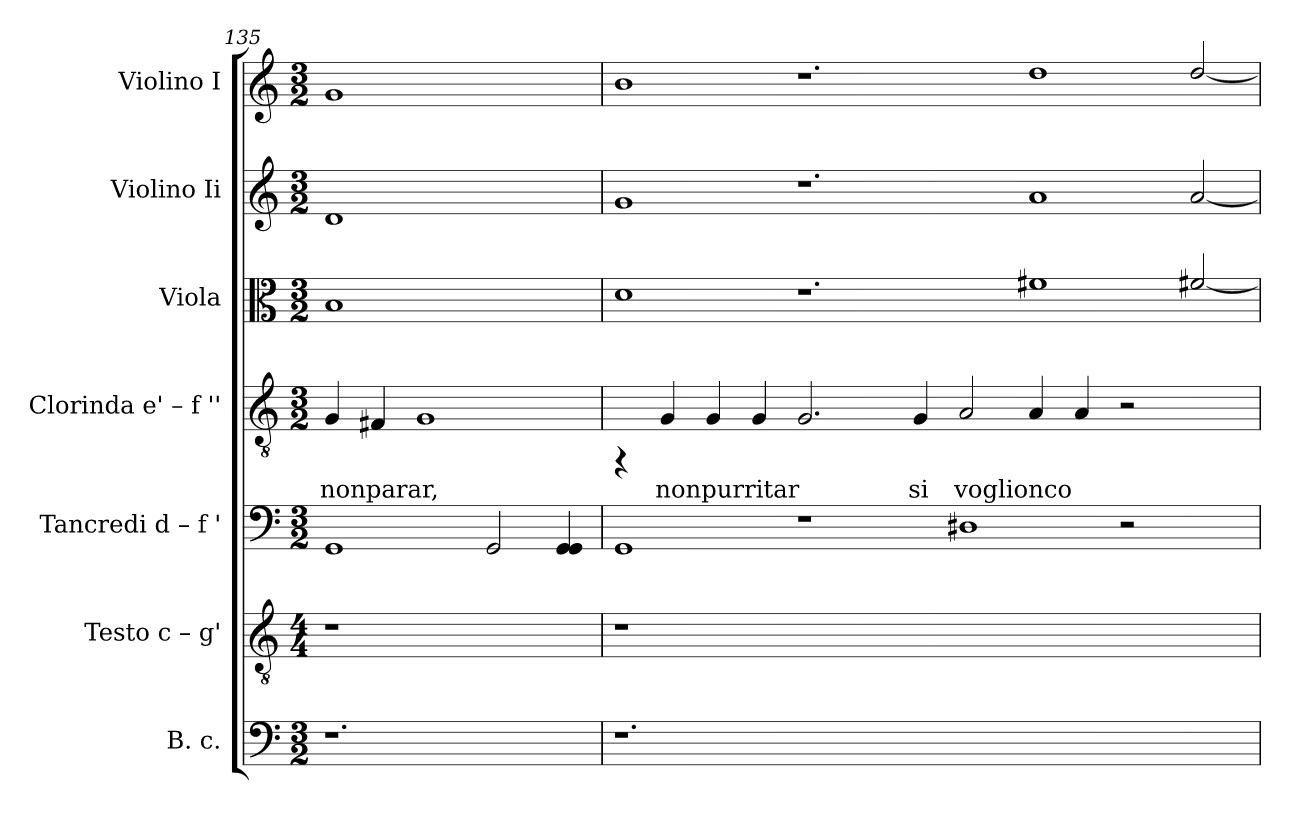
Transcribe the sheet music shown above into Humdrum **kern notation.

**kern	**kern	**kern	**kern	**text	**kern	**kern	**kern	**text
*part7	*part6	*part5	*part4	*part4	*part3	*part2	*part1	*part1
*staff7	*staff6	*staff5	*staff4	*staff4	*staff3	*staff2	*staff1	*staff1
*I"B. c.	*I"Testo  c – g'	*I"Tancredi  d – f '	*I"Clorinda  e' – f ''	*	*I"Viola	*I"Violino Ii	*I"Violino I	*
!!LO:LB:g=z
*clefF4	*clefGv2	*clefF4	*clefGv2	*	*clefC3	*clefG2	*clefG2	*
*k[]	*k[]	*k[]	*k[]	*	*k[]	*k[]	*k[]	*
*C:	*C:	*C:	*C:	*	*C:	*C:	*C:	*
*M3/2	*M4/4	*M3/2	*M3/2	*	*M3/2	*M3/2	*M3/2	*
=135	=135	=135	=135	=135	=135	=135	=135	=135
!	!	!	!	!LO:LY:b:cj	!	!	!	!LO:LY:b:cj
1.r	1r	1GG	4G/	nonparar,	1B	1d	1g	.
!	!	!	!	!LO:LY:b:cj	!	!	!	!
.	.	.	4F#X/	.	.	.	.	.
!	!	!	!	!LO:LY:b:cj	!	!	!	!
.	.	.	1G	.	.	.	.	.
.	2.ryy	2GG/	.	.	2.ryy	2.ryy	2.ryy	.
4ryy	.	4GG/ 4GG/	4ryy	.	.	.	.	.
=136	=136	=136	=136	=136	=136	=136	=136	=136
!	!	!	!	!	!	!	!	!LO:LY:b:cj
1.r	1r	1GG	4rFF	.	1d	1g	1b	.
!	!	!	!	!LO:LY:b:cj	!	!	!	!
.	.	.	4G/	nonpurritar	.	.	.	.
!	!	!	!	!LO:LY:b:cj	!	!	!	!
.	.	.	4G/	.	.	.	.	.
!	!	!	!	!LO:LY:b:cj	!	!	!	!
.	.	.	4G/	.	.	.	.	.
!	!	!	!	!LO:LY:b:cj	!	!	!	!
.	0.ryy	1r	2.G/	.	1.r	1.r	1.r	.
0ryy	.	.	.	.	.	.	.	.
!	!	!	!	!LO:LY:b:cj	!	!	!	!
.	.	.	4G/	si	.	.	.	.
!	!	!	!	!LO:LY:b:cj	!	!	!	!
.	.	1D#	2A/	voglionco	.	.	.	.
!	!	!	!	!LO:LY:b:cj	!	!	!	!
.	.	.	4A/	.	1f#X	1a	1dd	.
!	!	!	!	!LO:LY:b:cj	!	!	!	!
.	.	.	4A/	.	.	.	.	.
.	.	2r	2r	.	.	.	.	.
2ryy	.	2ryy	2ryy	.	[<2f#X/	[<2a/	[<2dd/	.
=	=	=	=	=	=	=	=	=
*-	*-	*-	*-	*-	*-	*-	*-	*-
